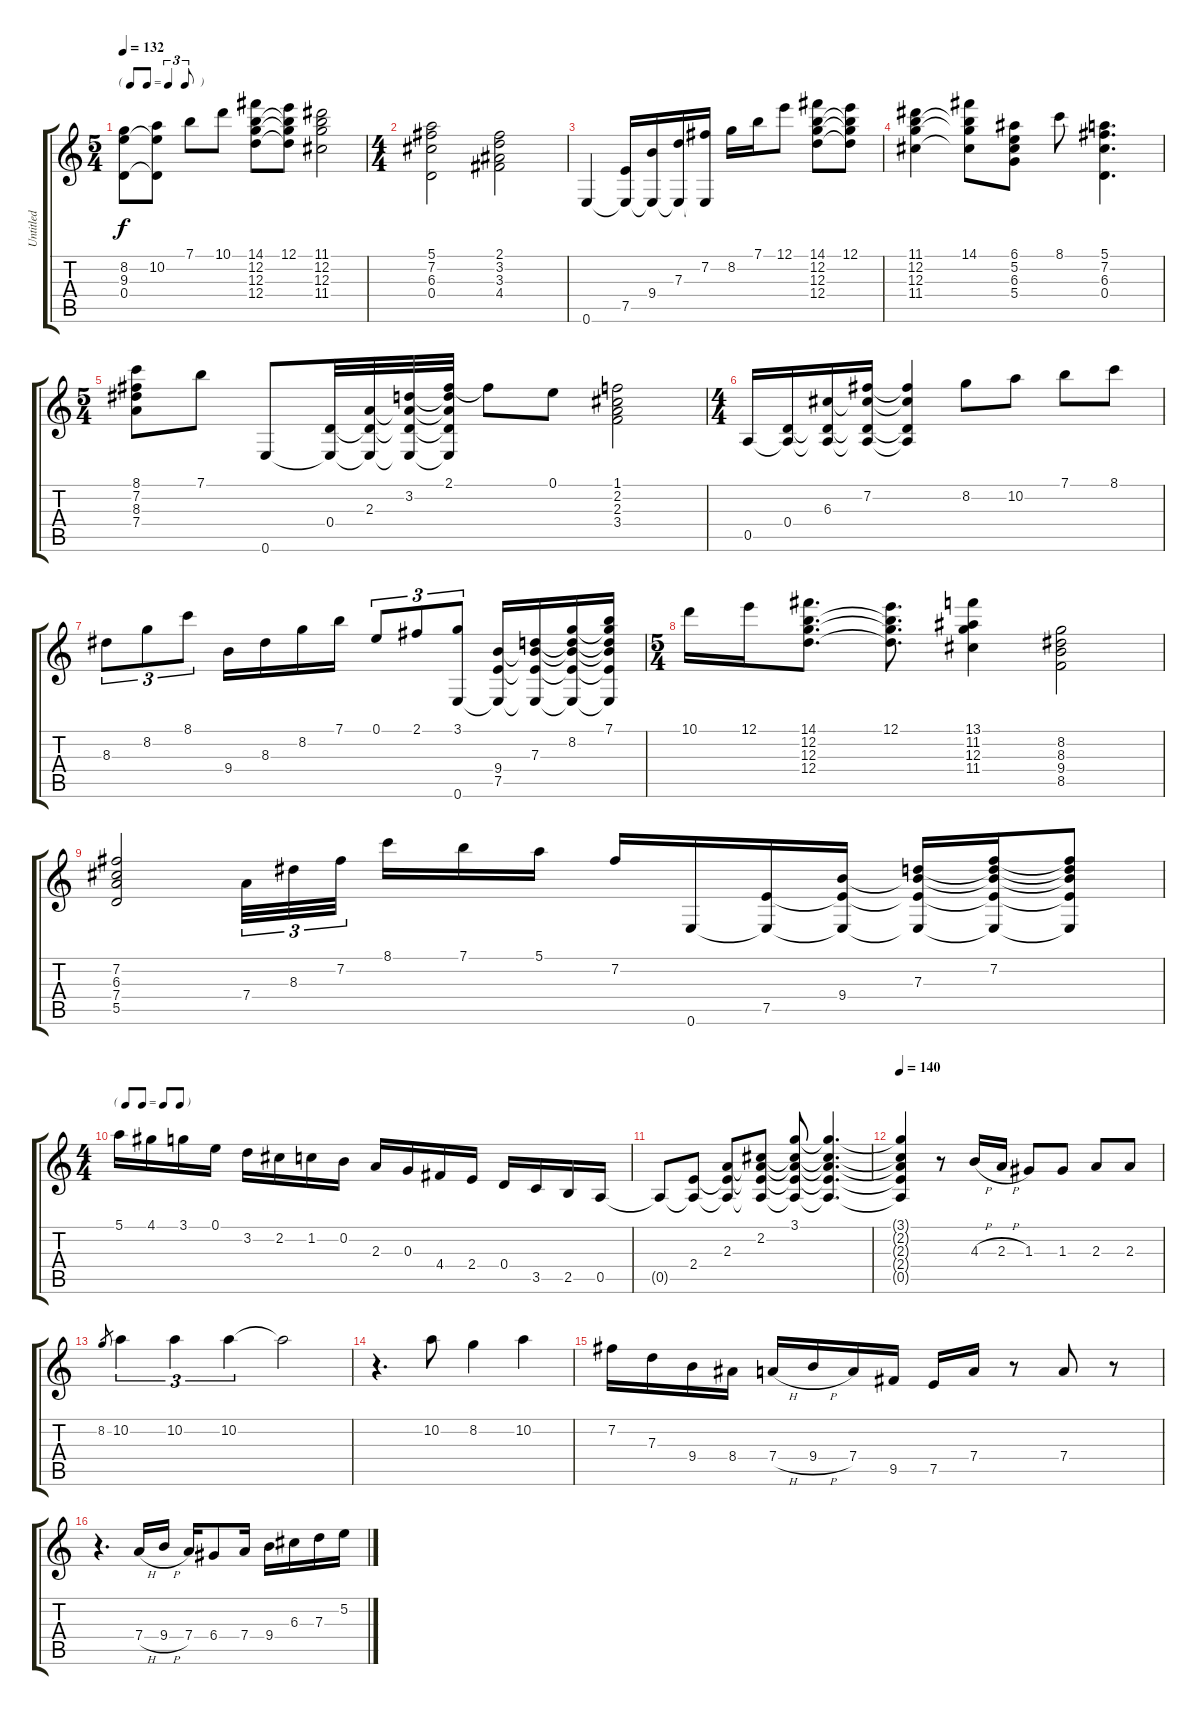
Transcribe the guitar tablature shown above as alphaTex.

\track ("Untitled" "Untitled") {instrument acousticguitarsteel}
\staff {score tabs}
\tuning (E4 B3 G3 D3 A2 E2) {hide}
\ts (5 4)
\tf triplet8th
\tempo 132
\clef g2
\ks c
(8.2 9.3 0.4).8{dy f instrument acousticguitarsteel} (10.2 9.3{t} 0.4{t}).8 7.1.8 10.1.8 (14.1 12.2 12.3 12.4).8 (12.1 12.2{t} 12.3{t} 12.4{t}).8 (11.1 12.2 12.3 11.4).2 |
\ts (4 4)
(5.1 7.2 6.3 0.4).2 (2.1 3.2 3.3 4.4).2 |
0.6.4 (7.5 0.6{t}).16 (9.4 0.6{t}).16 (7.3 0.6{t}).16 (7.2 0.6{t}).16 8.2.16 7.1.16 12.1.8 (14.1 12.2 12.3 12.4).8 (12.1 12.2{t} 12.3{t} 12.4{t}).8 |
(11.1 12.2 12.3 11.4).4 (14.1 12.2{t} 12.3{t} 11.4{t}).8 (6.1 5.2 6.3 5.4).8 8.1.8 (5.1 7.2 6.3 0.4).4{d} |
\ts (5 4)
(8.1 7.2 8.3 7.4).8 7.1.8 0.6.8 (0.4 0.6{t}).32 (2.3 0.4{t} 0.6{t}).32 (3.2 2.3{t} 0.4{t} 0.6{t}).32 (2.1 3.2{t} 2.3{t} 0.4{t} 0.6{t}).32 2.1{t}.8 0.1.8 (1.1 2.2 2.3 3.4).2 |
\ts (4 4)
0.5.16 (0.4 0.5{t}).16 (6.3 0.4{t} 0.5{t}).16 (7.2 6.3{t} 0.4{t} 0.5{t}).16 (7.2{t} 6.3{t} 0.4{t} 0.5{t}).4 8.2.8 10.2.8 7.1.8 8.1.8 |
8.3.8{tu (3 2)} 8.2.8{tu (3 2)} 8.1.8{tu (3 2)} 9.4.16 8.3.16 8.2.16 7.1.16 0.1.8{tu (3 2)} 2.1.8{tu (3 2)} (3.1 0.6).8{tu (3 2)} (9.4 7.5 0.6{t}).16 (7.3 9.4{t} 7.5{t} 0.6{t}).16 (8.2 7.3{t} 9.4{t} 7.5{t} 0.6{t}).16 (7.1 8.2{t} 7.3{t} 9.4{t} 7.5{t} 0.6{t}).16 |
\ts (5 4)
10.1.16 12.1.16 (14.1 12.2 12.3 12.4).8{d} (12.1 12.2{t} 12.3{t} 12.4{t}).8{d} (13.1 11.2 12.3 11.4).4 (8.2 8.3 9.4 8.5).2 |
(7.2 6.3 7.4 5.5).2 7.4.32{tu (3 2)} 8.3.32{tu (3 2)} 7.2.32{tu (3 2) beam splitsecondary} 8.1.16 7.1.16 5.1.16 7.2.16 0.6.16 (7.5 0.6{t}).16 (9.4 7.5{t} 0.6{t}).16 (7.3 9.4{t} 7.5{t} 0.6{t}).16 (7.2 7.3{t} 9.4{t} 7.5{t} 0.6{t}).16 (7.2{t} 7.3{t} 9.4{t} 7.5{t} 0.6{t}).8 |
\ts (4 4)
\tf none
5.1.16 4.1.16 3.1.16 0.1.16 3.2.16 2.2.16 1.2.16 0.2.16 2.3.16 0.3.16 4.4.16 2.4.16 0.4.16 3.5.16 2.5.16 0.5.16 |
0.5{t}.8 (2.4 0.5{t}).8 (2.3 2.4{t} 0.5{t}).8 (2.2 2.3{t} 2.4{t} 0.5{t}).8 (3.1 2.2{t} 2.3{t} 2.4{t} 0.5{t}).8 (3.1{t} 2.2{t} 2.3{t} 2.4{t} 0.5{t}).4{d} |
\tempo 140
(3.1{t} 2.2{t} 2.3{t} 2.4{t} 0.5{t}).4 r.8 4.3{h}.16 2.3{h}.16 1.3.8 1.3.8 2.3.8 2.3.8 |
8.2.8{gr} 10.2.4{tu (3 2)} 10.2.4{tu (3 2)} 10.2.4{tu (3 2)} 10.2{t}.2 |
r.4{d} 10.2.8 8.2.4 10.2.4 |
7.2.16 7.3.16 9.4.16 8.4.16 7.4{h}.16 9.4{h}.16 7.4.16 9.5.16 7.5.16 7.4.16 r.8 7.4.8 r.8 |
r.4{d} 7.4{h}.16 9.4{h}.16 7.4.16 6.4.8 7.4.16 9.4.16 6.3.16 7.3.16 5.2.16
